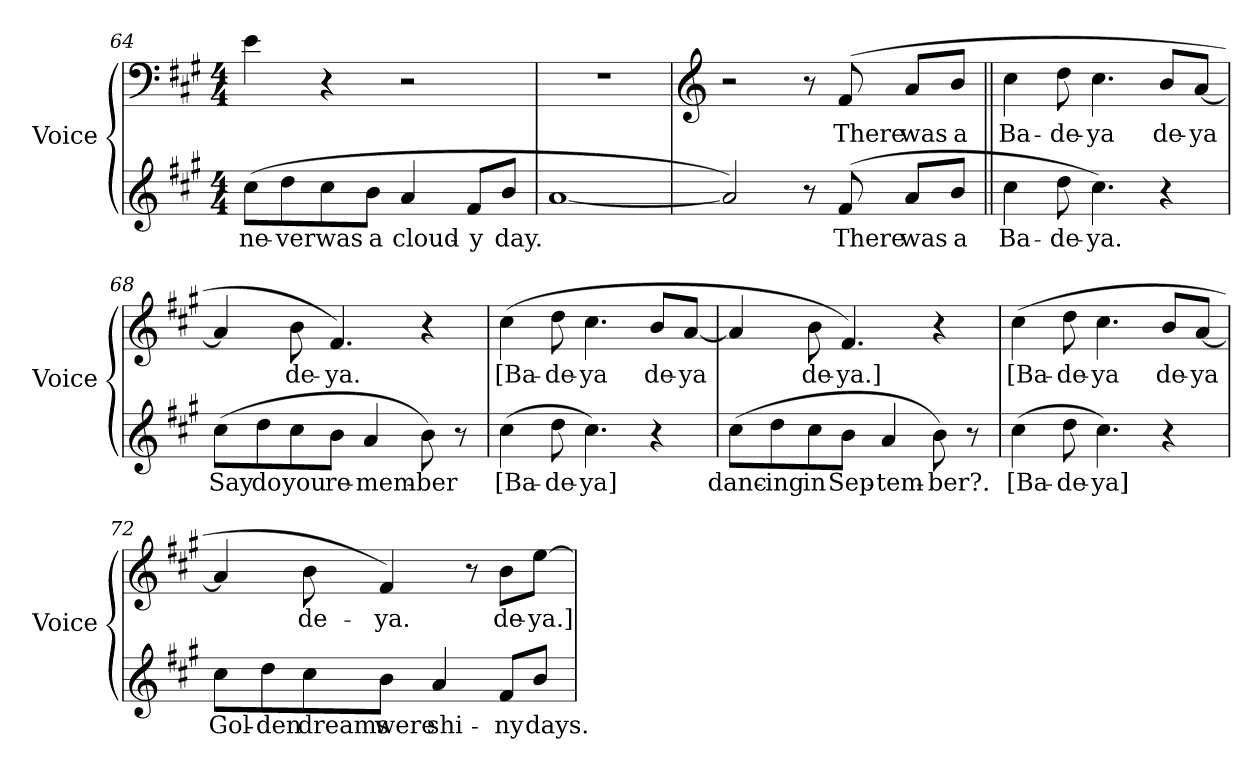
**kern	**text	**kern	**text
*part2	*part2	*part1	*part1
*staff2	*staff2	*staff1	*staff1
*I"Voice	*	*I"Voice	*
*I'Voice	*	*I'Voice	*
*clefG2	*	*clefF4	*
*k[f#c#g#]	*	*k[f#c#g#]	*
*A:	*	*A:	*
*M4/4	*	*M4/4	*
=64	=64	=64	=64
!	!LO:LY:b:color=#000000	!	!
(8cc#i\L	ne-	4ei\	.
!	!LO:LY:b:color=#000000	!	!
8ddi\	-ver	.	.
!	!LO:LY:b:color=#000000	!	!
8cc#i\	was	4r	.
!	!LO:LY:b:color=#000000	!	!
8bi\J	a	.	.
!	!LO:LY:b:color=#000000	!	!
4ai/	cloud-	2r	.
!	!LO:LY:b:color=#000000	!	!
8f#i/L	-y	.	.
!	!LO:LY:b:color=#000000	!	!
8bi/J	day.	.	.
=65	=65	=65	=65
[1ai	.	1r	.
!!LO:LB:g=z
=66	=66	=66	=66
*	*	*clefG2	*
2ai/])	.	2r	.
8r	.	8r	.
!	!LO:LY:b:color=#000000	!	!
!	!	!	!LO:LY:b:color=#000000
(8f#i/	There	(8f#i/	There
!	!LO:LY:b:color=#000000	!	!
!	!	!	!LO:LY:b:color=#000000
8ai/L	was	8ai/L	was
!	!LO:LY:b:color=#000000	!	!
!	!	!	!LO:LY:b:color=#000000
8bi/J	a	8bi/J	a
=67||	=67||	=67||	=67||
!	!LO:LY:b:color=#000000	!	!
!	!	!	!LO:LY:b:color=#000000
4cc#i\	Ba-	4cc#i\	Ba-
!	!LO:LY:b:color=#000000	!	!
!	!	!	!LO:LY:b:color=#000000
8ddi\	-de-	8ddi\	-de-
!	!LO:LY:b:color=#000000	!	!
!	!	!	!LO:LY:b:color=#000000
4.cc#i\)	-ya.	4.cc#i\	-ya
!	!	!	!LO:LY:b:color=#000000
4r	.	8bi/L	de-
!	!	!	!LO:LY:b:color=#000000
.	.	[8ai/J	-ya
=68	=68	=68	=68
!	!LO:LY:b:color=#000000	!	!
(8cc#i\L	Say	4ai/]	.
!	!LO:LY:b:color=#000000	!	!
8ddi\	do	.	.
!	!LO:LY:b:color=#000000	!	!
!	!	!	!LO:LY:b:color=#000000
8cc#i\	you	8bi\	de-
!	!LO:LY:b:color=#000000	!	!
!	!	!	!LO:LY:b:color=#000000
8bi\J	re-	4.f#i/)	-ya.
!	!LO:LY:b:color=#000000	!	!
4ai/	-mem-	.	.
!	!LO:LY:b:color=#000000	!	!
8bi\)	-ber	4r	.
8r	.	.	.
=69	=69	=69	=69
!	!LO:LY:b:color=#000000	!	!
!	!	!	!LO:LY:b:color=#000000
(4cc#i\	[Ba-	(4cc#i\	[Ba-
!	!LO:LY:b:color=#000000	!	!
!	!	!	!LO:LY:b:color=#000000
8ddi\	-de-	8ddi\	-de-
!	!LO:LY:b:color=#000000	!	!
!	!	!	!LO:LY:b:color=#000000
4.cc#i\)	-ya]	4.cc#i\	-ya
!	!	!	!LO:LY:b:color=#000000
4r	.	8bi/L	de-
!	!	!	!LO:LY:b:color=#000000
.	.	[8ai/J	-ya
!!LO:LB:g=z
=70	=70	=70	=70
!	!LO:LY:b:color=#000000	!	!
(8cc#i\L	danc-	4ai/]	.
!	!LO:LY:b:color=#000000	!	!
8ddi\	-ing	.	.
!	!LO:LY:b:color=#000000	!	!
!	!	!	!LO:LY:b:color=#000000
8cc#i\	in	8bi\	de-
!	!LO:LY:b:color=#000000	!	!
!	!	!	!LO:LY:b:color=#000000
8bi\J	Sep-	4.f#i/)	-ya.]
!	!LO:LY:b:color=#000000	!	!
4ai/	-tem-	.	.
!	!LO:LY:b:color=#000000	!	!
8bi\)	-ber?.	4r	.
8r	.	.	.
=71	=71	=71	=71
!	!LO:LY:b:color=#000000	!	!
!	!	!	!LO:LY:b:color=#000000
(4cc#i\	[Ba-	(4cc#i\	[Ba-
!	!LO:LY:b:color=#000000	!	!
!	!	!	!LO:LY:b:color=#000000
8ddi\	-de-	8ddi\	-de-
!	!LO:LY:b:color=#000000	!	!
!	!	!	!LO:LY:b:color=#000000
4.cc#i\)	-ya]	4.cc#i\	-ya
!	!	!	!LO:LY:b:color=#000000
4r	.	8bi/L	de-
!	!	!	!LO:LY:b:color=#000000
.	.	[8ai/J	-ya
=72	=72	=72	=72
!	!LO:LY:b:color=#000000	!	!
8cc#i\L	Gol-	4ai/]	.
!	!LO:LY:b:color=#000000	!	!
8ddi\	-den	.	.
!	!LO:LY:b:color=#000000	!	!
!	!	!	!LO:LY:b:color=#000000
8cc#i\	dreams	8bi\	de-
!	!LO:LY:b:color=#000000	!	!
!	!	!	!LO:LY:b:color=#000000
8bi\J	were	4f#i/)	-ya.
!	!LO:LY:b:color=#000000	!	!
4ai/	shi-	.	.
.	.	8r	.
!	!LO:LY:b:color=#000000	!	!
!	!	!	!LO:LY:b:color=#000000
8f#i/L	-ny	8bi\L	de-
!	!LO:LY:b:color=#000000	!	!
!	!	!	!LO:LY:b:color=#000000
8bi/J	days.	[8eei\J	-ya.]
=	=	=	=
*-	*-	*-	*-
